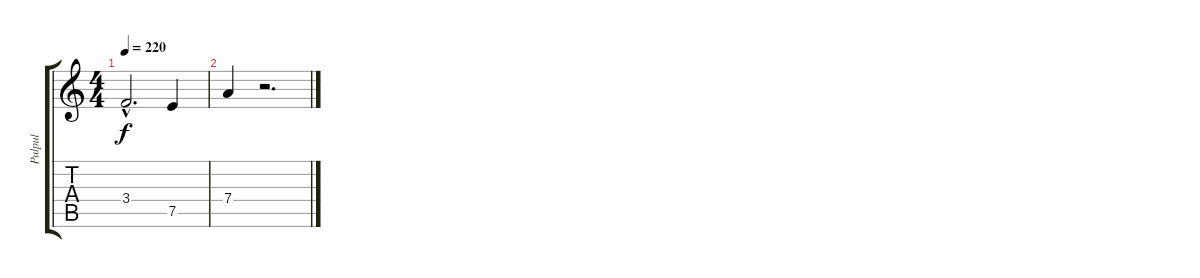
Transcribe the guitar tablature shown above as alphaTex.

\track ("Pulpul" "Pulpul") {instrument electricguitarmuted}
\staff {score tabs}
\tuning (E4 B3 G3 D3 A2 E2) {hide}
\ts (4 4)
\tempo 220
\clef g2
\ks c
3.4{hac}.2{d dy f} 7.5.4 |
7.4.4 r.2{d}
